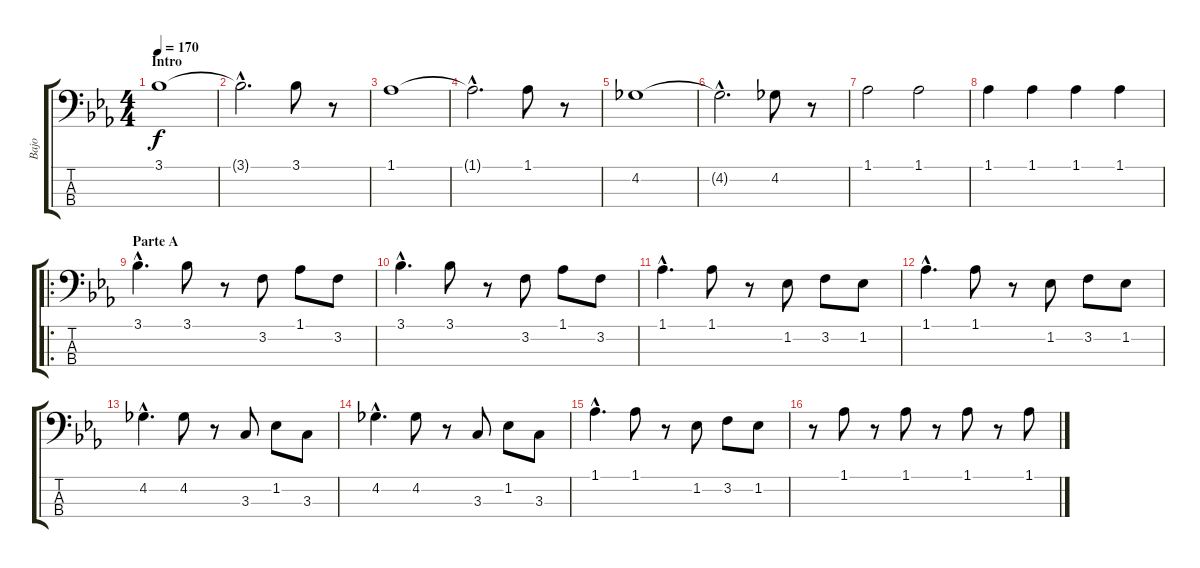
\track ("Bajo" "Bajo") {instrument electricbassfinger}
\staff {score tabs}
\tuning (G2 D2 A1 E1) {hide}
\ts (4 4)
\section ("" "Intro")
\tempo 170
\clef f4
\ks cminor
3.1.1{dy f instrument electricbassfinger} |
3.1{hac t}.2{d} 3.1.8 r.8 |
1.1.1 |
1.1{hac t}.2{d} 1.1.8 r.8 |
4.2.1 |
4.2{hac t}.2{d} 4.2.8 r.8 |
1.1.2 1.1.2 |
1.1.4 1.1.4 1.1.4 1.1.4 |
\ro
\section ("" "Parte A")
3.1{hac}.4{d} 3.1.8 r.8 3.2.8 1.1.8 3.2.8 |
3.1{hac}.4{d} 3.1.8 r.8 3.2.8 1.1.8 3.2.8 |
1.1{hac}.4{d} 1.1.8 r.8 1.2.8 3.2.8 1.2.8 |
1.1{hac}.4{d} 1.1.8 r.8 1.2.8 3.2.8 1.2.8 |
4.2{hac}.4{d} 4.2.8 r.8 3.3.8 1.2.8 3.3.8 |
4.2{hac}.4{d} 4.2.8 r.8 3.3.8 1.2.8 3.3.8 |
1.1{hac}.4{d} 1.1.8 r.8 1.2.8 3.2.8 1.2.8 |
r.8 1.1.8 r.8 1.1.8 r.8 1.1.8 r.8 1.1.8
